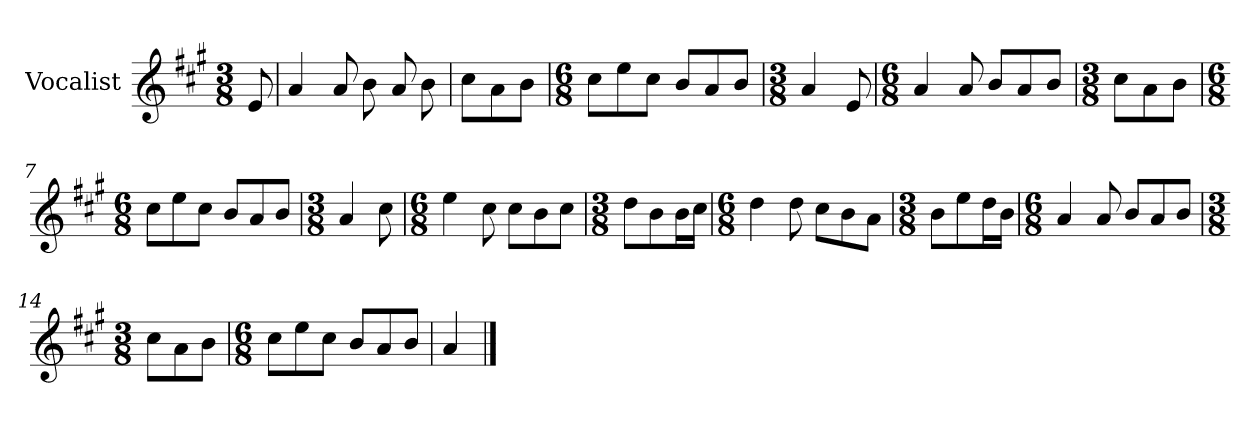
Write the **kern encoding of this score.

**kern
*part1
*staff1
*I"Vocalist
*k[f#c#g#]
*A:
*M3/8
=
8e
=1
4a
8a
8b
8a
8b
=2
8cc#L
8a
8bJ
=3
*M6/8
8cc#L
8ee
8cc#J
8bL
8a
8bJ
=4
*M3/8
4a
8e
=5
*M6/8
4a
8a
8bL
8a
8bJ
=6
*M3/8
8cc#L
8a
8bJ
=7
*M6/8
8cc#L
8ee
8cc#J
8bL
8a
8bJ
=8
*M3/8
4a
8cc#
=9
*M6/8
4ee
8cc#
8cc#L
8b
8cc#J
=10
*M3/8
8ddL
8b
16bL
16cc#JJ
=11
*M6/8
4dd
8dd
8cc#L
8b
8aJ
=12
*M3/8
8bL
8ee
16ddL
16bJJ
=13
*M6/8
4a
8a
8bL
8a
8bJ
=14
*M3/8
8cc#L
8a
8bJ
=15
*M6/8
8cc#L
8ee
8cc#J
8bL
8a
8bJ
=16
4a
==
*-
